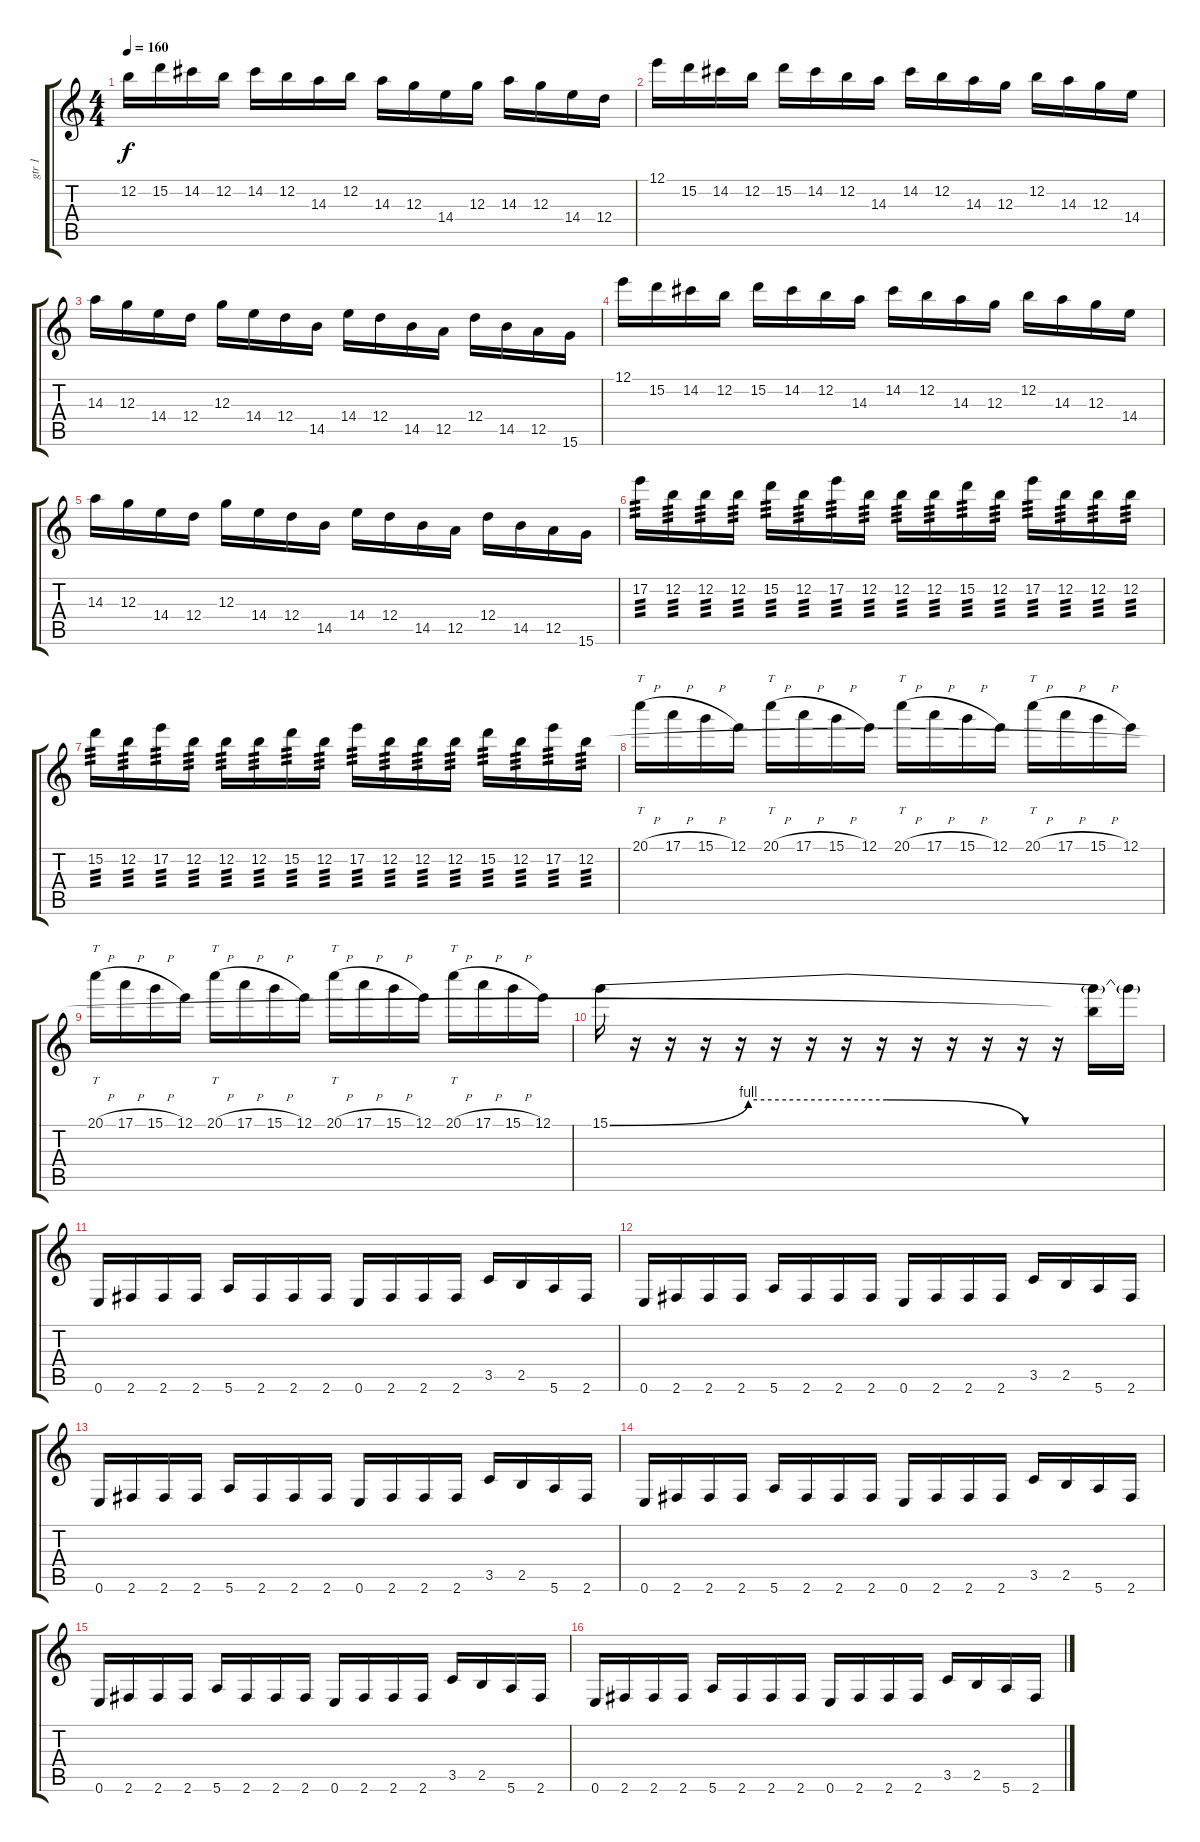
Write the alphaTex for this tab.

\track ("gtr 1" "gtr 1") {instrument distortionguitar}
\staff {score tabs}
\tuning (E4 B3 G3 D3 A2 E2) {hide}
\ts (4 4)
\tempo 160
\clef g2
\ks c
12.2.16{dy f} 15.2.16 14.2.16 12.2.16 14.2.16 12.2.16 14.3.16 12.2.16 14.3.16 12.3.16 14.4.16 12.3.16 14.3.16 12.3.16 14.4.16 12.4.16 |
12.1.16 15.2.16 14.2.16 12.2.16 15.2.16 14.2.16 12.2.16 14.3.16 14.2.16 12.2.16 14.3.16 12.3.16 12.2.16 14.3.16 12.3.16 14.4.16 |
14.3.16 12.3.16 14.4.16 12.4.16 12.3.16 14.4.16 12.4.16 14.5.16 14.4.16 12.4.16 14.5.16 12.5.16 12.4.16 14.5.16 12.5.16 15.6.16 |
12.1.16 15.2.16 14.2.16 12.2.16 15.2.16 14.2.16 12.2.16 14.3.16 14.2.16 12.2.16 14.3.16 12.3.16 12.2.16 14.3.16 12.3.16 14.4.16 |
14.3.16 12.3.16 14.4.16 12.4.16 12.3.16 14.4.16 12.4.16 14.5.16 14.4.16 12.4.16 14.5.16 12.5.16 12.4.16 14.5.16 12.5.16 15.6.16 |
17.2.16{tp 3} 12.2.16{tp 3} 12.2.16{tp 3} 12.2.16{tp 3} 15.2.16{tp 3} 12.2.16{tp 3} 17.2.16{tp 3} 12.2.16{tp 3} 12.2.16{tp 3} 12.2.16{tp 3} 15.2.16{tp 3} 12.2.16{tp 3} 17.2.16{tp 3} 12.2.16{tp 3} 12.2.16{tp 3} 12.2.16{tp 3} |
15.2.16{tp 3} 12.2.16{tp 3} 17.2.16{tp 3} 12.2.16{tp 3} 12.2.16{tp 3} 12.2.16{tp 3} 15.2.16{tp 3} 12.2.16{tp 3} 17.2.16{tp 3} 12.2.16{tp 3} 12.2.16{tp 3} 12.2.16{tp 3} 15.2.16{tp 3} 12.2.16{tp 3} 17.2.16{tp 3} 12.2.16{tp 3} |
20.1{h}.16{tt} 17.1{h}.16 15.1{h}.16 12.1.16 20.1{h}.16{tt} 17.1{h}.16 15.1{h}.16 12.1.16 20.1{h}.16{tt} 17.1{h}.16 15.1{h}.16 12.1.16 20.1{h}.16{tt} 17.1{h}.16 15.1{h}.16 12.1.16 |
20.1{h}.16{tt} 17.1{h}.16 15.1{h}.16 12.1.16 20.1{h}.16{tt} 17.1{h}.16 15.1{h}.16 12.1.16 20.1{h}.16{tt} 17.1{h}.16 15.1{h}.16 12.1.16 20.1{h}.16{tt} 17.1{h}.16 15.1{h}.16 12.1.16 |
15.1{be (custom 0 0 15 4 30 4 45 0 60 0)}.16 r.16 r.16 r.16 r.16 r.16 r.16 r.16 r.16 r.16 r.16 r.16 r.16 r.16 (15.1{t} 12.2{t}).16 15.1{t}.16 |
0.6.16 2.6.16 2.6.16 2.6.16 5.6.16 2.6.16 2.6.16 2.6.16 0.6.16 2.6.16 2.6.16 2.6.16 3.5.16 2.5.16 5.6.16 2.6.16 |
0.6.16 2.6.16 2.6.16 2.6.16 5.6.16 2.6.16 2.6.16 2.6.16 0.6.16 2.6.16 2.6.16 2.6.16 3.5.16 2.5.16 5.6.16 2.6.16 |
0.6.16 2.6.16 2.6.16 2.6.16 5.6.16 2.6.16 2.6.16 2.6.16 0.6.16 2.6.16 2.6.16 2.6.16 3.5.16 2.5.16 5.6.16 2.6.16 |
0.6.16 2.6.16 2.6.16 2.6.16 5.6.16 2.6.16 2.6.16 2.6.16 0.6.16 2.6.16 2.6.16 2.6.16 3.5.16 2.5.16 5.6.16 2.6.16 |
0.6.16 2.6.16 2.6.16 2.6.16 5.6.16 2.6.16 2.6.16 2.6.16 0.6.16 2.6.16 2.6.16 2.6.16 3.5.16 2.5.16 5.6.16 2.6.16 |
0.6.16 2.6.16 2.6.16 2.6.16 5.6.16 2.6.16 2.6.16 2.6.16 0.6.16 2.6.16 2.6.16 2.6.16 3.5.16 2.5.16 5.6.16 2.6.16
